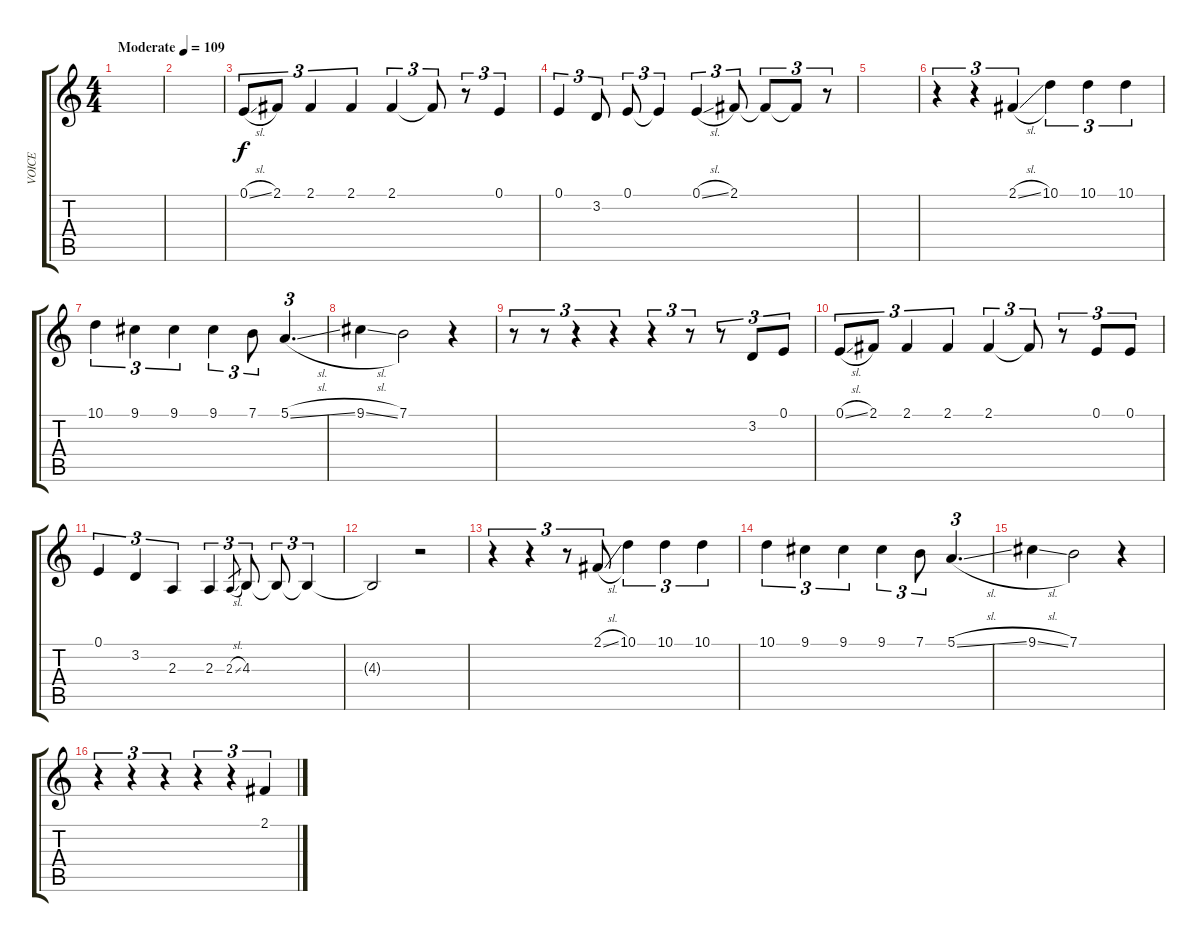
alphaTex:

\track ("VOICE" "VOICE") {instrument flute}
\staff {score tabs}
\tuning (E4 B3 G3 D3 A2 E2) {hide}
\ts (4 4)
\tempo (109 "Moderate")
\clef g2
\ks c
|
|
0.1{sl}.8{tu (3 2)} 2.1.8{tu (3 2)} 2.1.4{tu (3 2)} 2.1.4{tu (3 2)} 2.1.4{tu (3 2)} 2.1{t}.8{tu (3 2)} r.8{tu (3 2)} 0.1.4{tu (3 2)} |
0.1.4{tu (3 2)} 3.2.8{tu (3 2)} 0.1.8{tu (3 2)} 0.1{t}.4{tu (3 2)} 0.1{sl}.4{tu (3 2)} 2.1.8{tu (3 2)} 2.1{t}.8{tu (3 2)} 2.1{t}.8{tu (3 2)} r.8{tu (3 2)} |
|
r.4{tu (3 2)} r.4{tu (3 2)} 2.1{sl}.4{tu (3 2)} 10.1.4{tu (3 2)} 10.1.4{tu (3 2)} 10.1.4{tu (3 2)} |
10.1.4{tu (3 2)} 9.1.4{tu (3 2)} 9.1.4{tu (3 2)} 9.1.4{tu (3 2)} 7.1.8{tu (3 2)} 5.1{sl}.4{d tu (3 2)} |
9.1{sl}.4 7.1.2 r.4 |
r.8{tu (3 2)} r.8{tu (3 2)} r.4{tu (3 2)} r.4{tu (3 2)} r.4{tu (3 2)} r.8{tu (3 2)} r.8{tu (3 2)} 3.2.8{tu (3 2)} 0.1.8{tu (3 2)} |
0.1{sl}.8{tu (3 2)} 2.1.8{tu (3 2)} 2.1.4{tu (3 2)} 2.1.4{tu (3 2)} 2.1.4{tu (3 2)} 2.1{t}.8{tu (3 2)} r.8{tu (3 2)} 0.1.8{tu (3 2)} 0.1.8{tu (3 2)} |
0.1.4{tu (3 2)} 3.2.4{tu (3 2)} 2.3.4{tu (3 2)} 2.3.4{tu (3 2)} 2.3{sl}.8{gr} 4.3.8{tu (3 2)} 4.3{t}.8{tu (3 2)} 4.3{t}.4{tu (3 2)} |
4.3{t}.2 r.2 |
r.4{tu (3 2)} r.4{tu (3 2)} r.8{tu (3 2)} 2.1{sl}.8{tu (3 2)} 10.1.4{tu (3 2)} 10.1.4{tu (3 2)} 10.1.4{tu (3 2)} |
10.1.4{tu (3 2)} 9.1.4{tu (3 2)} 9.1.4{tu (3 2)} 9.1.4{tu (3 2)} 7.1.8{tu (3 2)} 5.1{sl}.4{d tu (3 2)} |
9.1{sl}.4 7.1.2 r.4 |
r.4{tu (3 2)} r.4{tu (3 2)} r.4{tu (3 2)} r.4{tu (3 2)} r.4{tu (3 2)} 2.1{sl}.4{tu (3 2)}
